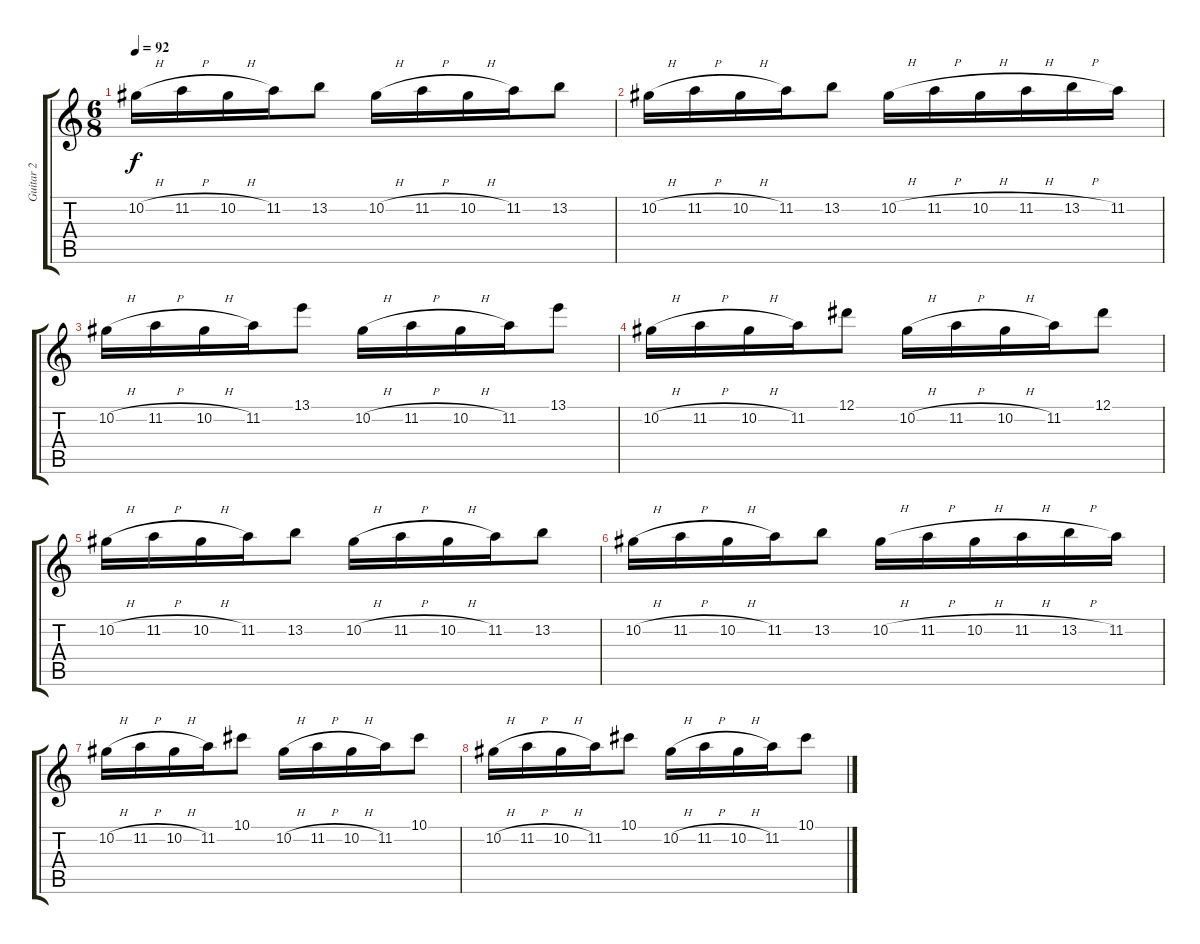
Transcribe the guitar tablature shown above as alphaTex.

\track ("Guitar 2" "Guitar 2") {instrument distortionguitar}
\staff {score tabs}
\tuning (Eb4 Bb3 Gb3 Db3 Ab2 Db2) {hide}
\ts (6 8)
\tempo 92
\clef g2
\ks c
10.2{h}.16{dy f} 11.2{h}.16 10.2{h}.16 11.2.16 13.2.8 10.2{h}.16 11.2{h}.16 10.2{h}.16 11.2.16 13.2.8 |
10.2{h}.16 11.2{h}.16 10.2{h}.16 11.2.16 13.2.8 10.2{h}.16 11.2{h}.16 10.2{h}.16 11.2{h}.16 13.2{h}.16 11.2.16 |
10.2{h}.16 11.2{h}.16 10.2{h}.16 11.2.16 13.1.8 10.2{h}.16 11.2{h}.16 10.2{h}.16 11.2.16 13.1.8 |
10.2{h}.16 11.2{h}.16 10.2{h}.16 11.2.16 12.1.8 10.2{h}.16 11.2{h}.16 10.2{h}.16 11.2.16 12.1.8 |
10.2{h}.16 11.2{h}.16 10.2{h}.16 11.2.16 13.2.8 10.2{h}.16 11.2{h}.16 10.2{h}.16 11.2.16 13.2.8 |
10.2{h}.16 11.2{h}.16 10.2{h}.16 11.2.16 13.2.8 10.2{h}.16 11.2{h}.16 10.2{h}.16 11.2{h}.16 13.2{h}.16 11.2.16 |
10.2{h}.16 11.2{h}.16 10.2{h}.16 11.2.16 10.1.8 10.2{h}.16 11.2{h}.16 10.2{h}.16 11.2.16 10.1.8 |
10.2{h}.16 11.2{h}.16 10.2{h}.16 11.2.16 10.1.8 10.2{h}.16 11.2{h}.16 10.2{h}.16 11.2.16 10.1.8
